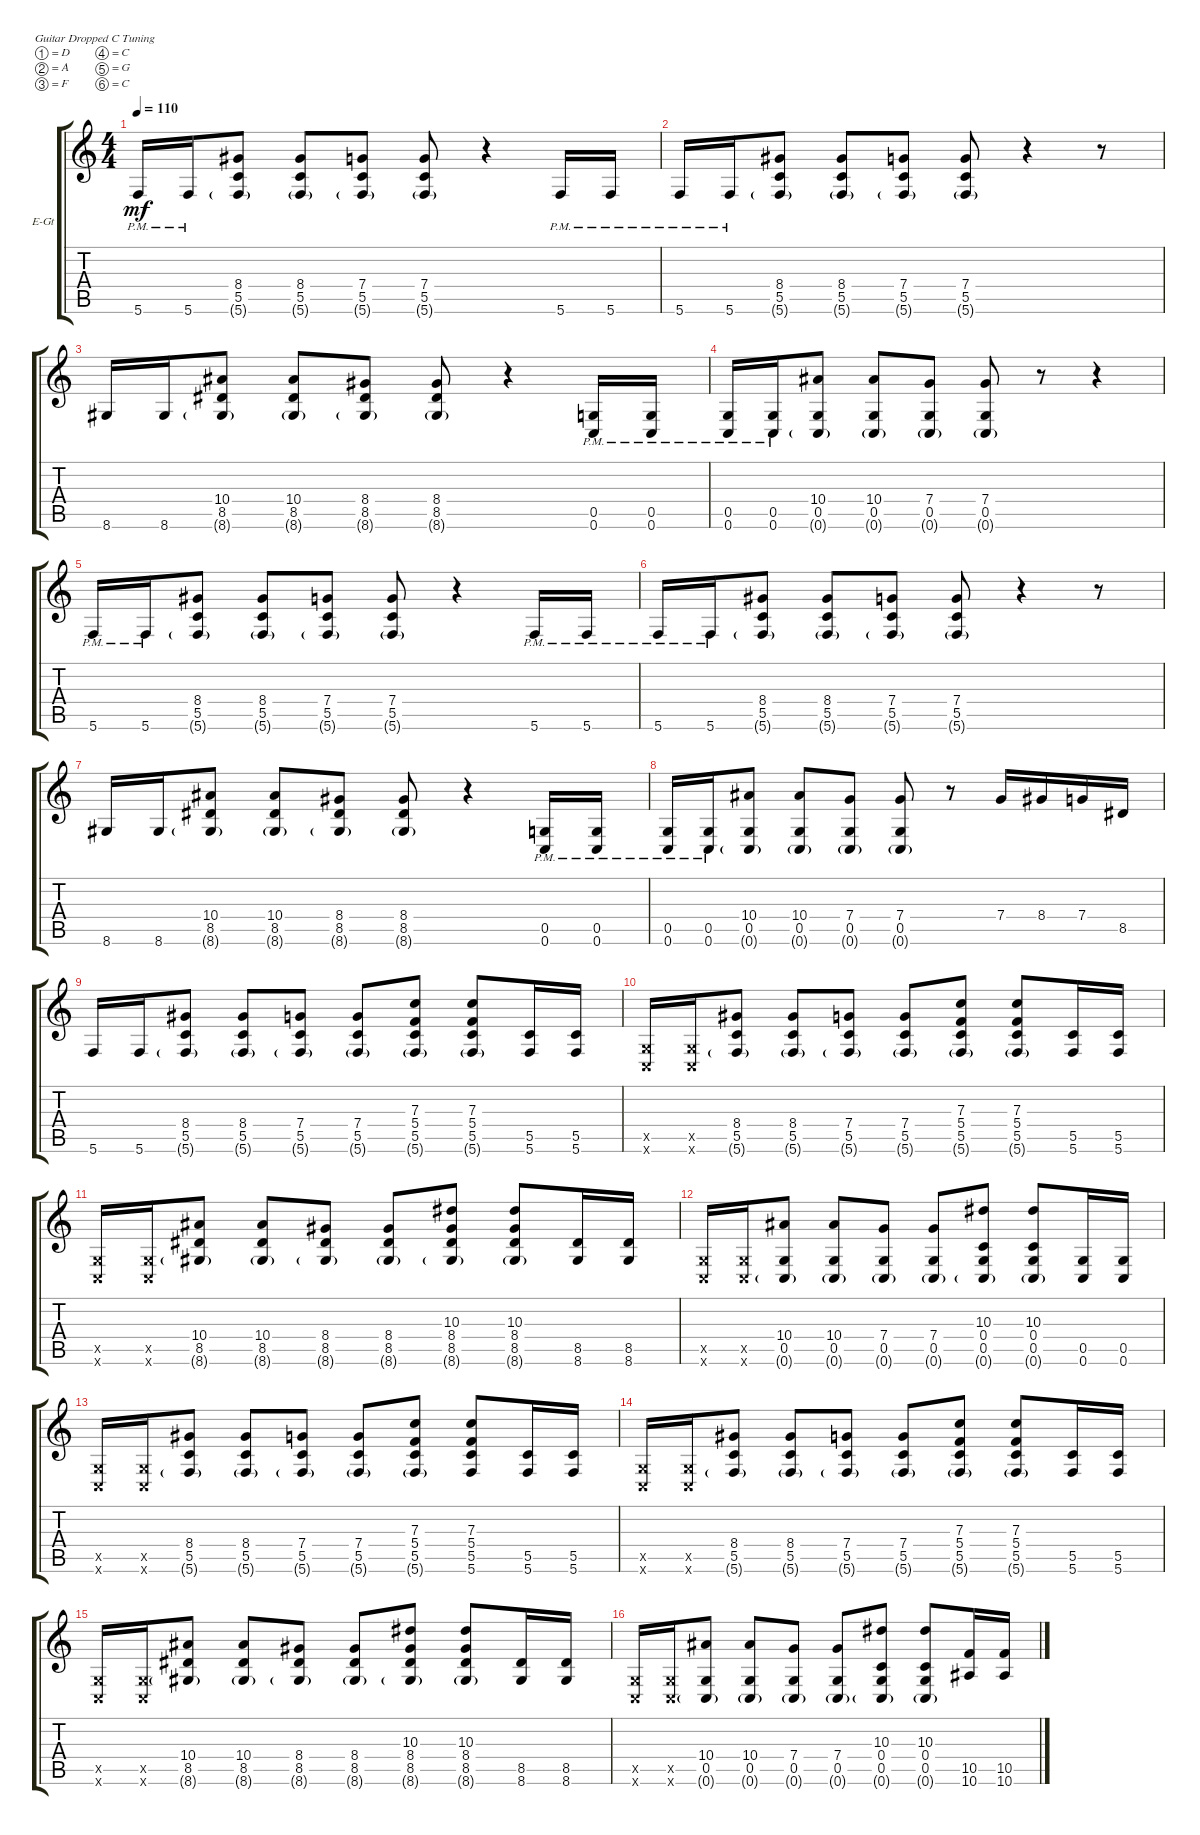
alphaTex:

\defaultSystemsLayout 4
\bracketExtendMode groupsimilarinstruments
\firstSystemTrackNameOrientation horizontal
\otherSystemsTrackNameOrientation horizontal
\track ("Electric Guitar" "E-Gt") {instrument overdrivenguitar}
\staff {score tabs}
\tuning (D4 A3 F3 C3 G2 C2)
\ts (4 4)
\tempo 110
\clef g2
\ks c
5.6{pm}.16{dy mf instrument overdrivenguitar} 5.6{pm}.16 (5.6{g} 5.5 8.4).8 (8.4 5.5 5.6{g}).8 (5.6{g} 5.5 7.4).8 (7.4 5.5 5.6{g}).8 r.4 5.6{pm}.16 5.6{pm}.16 |
5.6{pm}.16 5.6{pm}.16 (5.6{g} 5.5 8.4).8 (5.6{g} 8.4 5.5).8 (7.4 5.5 5.6{g}).8 (5.6{g} 5.5 7.4).8 r.4 r.8 |
8.6.16 8.6.16 (8.6{g} 8.5 10.4).8 (10.4 8.5 8.6{g}).8 (8.6{g} 8.5 8.4).8 (8.4 8.6{g} 8.5).8 r.4 (0.6{pm} 0.5).16 (0.6{pm} 0.5).16 |
(0.5 0.6{pm}).16 (0.5 0.6{pm}).16 (0.6{g} 0.5 10.4).8 (10.4 0.5 0.6{g}).8 (0.6{g} 0.5 7.4).8 (7.4 0.5 0.6{g}).8 r.8 r.4 |
5.6{pm}.16 5.6{pm}.16 (5.6{g} 5.5 8.4).8 (8.4 5.5 5.6{g}).8 (5.6{g} 5.5 7.4).8 (7.4 5.5 5.6{g}).8 r.4 5.6{pm}.16 5.6{pm}.16 |
5.6{pm}.16 5.6{pm}.16 (5.6{g} 5.5 8.4).8 (5.6{g} 8.4 5.5).8 (7.4 5.5 5.6{g}).8 (5.6{g} 5.5 7.4).8 r.4 r.8 |
8.6.16 8.6.16 (8.6{g} 8.5 10.4).8 (10.4 8.5 8.6{g}).8 (8.6{g} 8.5 8.4).8 (8.4 8.6{g} 8.5).8 r.4 (0.6{pm} 0.5).16 (0.6{pm} 0.5).16 |
(0.5 0.6{pm}).16 (0.5 0.6{pm}).16 (0.6{g} 0.5 10.4).8 (10.4 0.5 0.6{g}).8 (0.6{g} 0.5 7.4).8 (7.4 0.5 0.6{g}).8 r.8 7.4.16 8.4.16 7.4.16 8.5.16 |
5.6.16 5.6.16 (5.6{g} 5.5 8.4).8 (8.4 5.5 5.6{g}).8 (5.6{g} 5.5 7.4).8 (7.4 5.5 5.6{g}).8 (5.6{g} 5.5 5.4 7.3).8 (5.6{g} 5.5 5.4 7.3).8 (5.6 5.5).16 (5.6 5.5).16 |
(0.6{x} 0.5{x}).16 (0.5{x} 0.6{x}).16 (5.6{g} 5.5 8.4).8 (8.4 5.5 5.6{g}).8 (5.6{g} 5.5 7.4).8 (7.4 5.5 5.6{g}).8 (5.6{g} 5.5 5.4 7.3).8 (7.3 5.4 5.5 5.6{g}).8 (5.6 5.5).16 (5.6 5.5).16 |
(0.6{x} 0.5{x}).16 (0.5{x} 0.6{x}).16 (8.6{g} 8.5 10.4).8 (10.4 8.5 8.6{g}).8 (8.6{g} 8.5 8.4).8 (8.4 8.5 8.6{g}).8 (10.3 8.4 8.5 8.6{g}).8 (10.3 8.4 8.5 8.6{g}).8 (8.6 8.5).16 (8.5 8.6).16 |
(0.6{x} 0.5{x}).16 (0.5{x} 0.6{x}).16 (0.6{g} 10.4 0.5).8 (10.4 0.5 0.6{g}).8 (0.6{g} 0.5 7.4).8 (7.4 0.5 0.6{g}).8 (0.6{g} 0.5 0.4 10.3).8 (10.3 0.4 0.5 0.6{g}).8 (0.6 0.5).16 (0.5 0.6).16 |
(0.6{x} 0.5{x}).16 (0.5{x} 0.6{x}).16 (8.4 5.5 5.6{g}).8 (5.6{g} 5.5 8.4).8 (7.4 5.5 5.6{g}).8 (5.6{g} 5.5 7.4).8 (5.6{g} 5.5 5.4 7.3).8 (5.6 5.5 7.3 5.4).8 (5.6 5.5).16 (5.5 5.6).16 |
(0.6{x} 0.5{x}).16 (0.5{x} 0.6{x}).16 (5.6{g} 5.5 8.4).8 (8.4 5.5 5.6{g}).8 (5.6{g} 5.5 7.4).8 (7.4 5.5 5.6{g}).8 (5.6{g} 5.5 5.4 7.3).8 (7.3 5.4 5.5 5.6{g}).8 (5.6 5.5).16 (5.6 5.5).16 |
(0.6{x} 0.5{x}).16 (0.5{x} 0.6{x}).16 (8.6{g} 8.5 10.4).8 (10.4 8.5 8.6{g}).8 (8.6{g} 8.5 8.4).8 (8.4 8.5 8.6{g}).8 (10.3 8.4 8.5 8.6{g}).8 (10.3 8.4 8.5 8.6{g}).8 (8.6 8.5).16 (8.5 8.6).16 |
(0.6{x} 0.5{x}).16 (0.5{x} 0.6{x}).16 (0.6{g} 10.4 0.5).8 (10.4 0.5 0.6{g}).8 (0.6{g} 0.5 7.4).8 (7.4 0.5 0.6{g}).8 (0.6{g} 0.5 0.4 10.3).8 (10.3 0.4 0.5 0.6{g}).8 (10.6 10.5).16 (10.5 10.6).16
